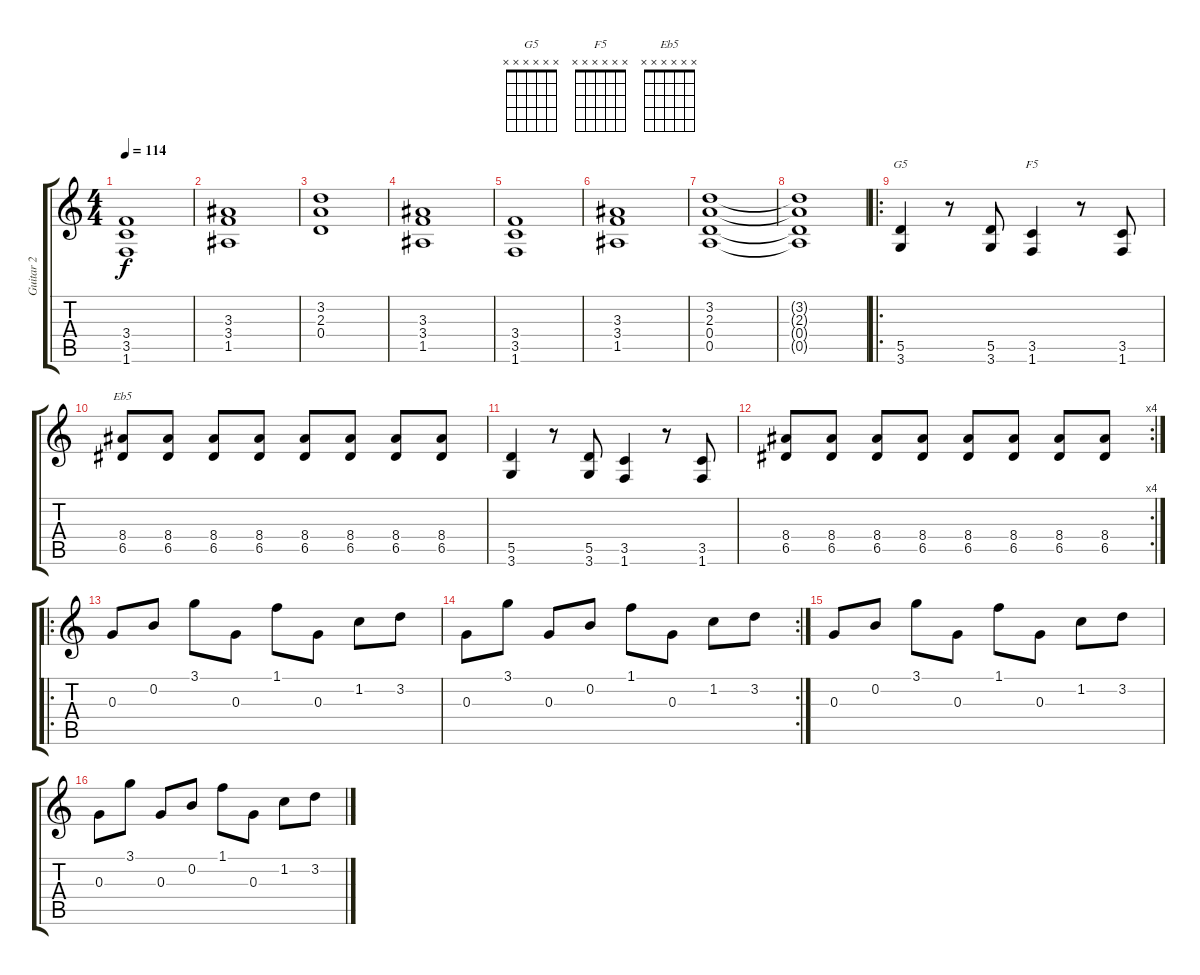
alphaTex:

\track ("Guitar 2" "Guitar 2") {instrument overdrivenguitar}
\staff {score tabs}
\tuning (E4 B3 G3 D3 A2 E2) {hide}
\chord ("G5" x x x x x x) {firstfret 0}
\chord ("F5" x x x x x x) {firstfret 0}
\chord ("Eb5" x x x x x x) {firstfret 0}
\ts (4 4)
\tempo 114
\clef g2
\ks c
(3.4 3.5 1.6).1{dy f} |
(3.3 3.4 1.5).1 |
(3.2 2.3 0.4).1 |
(3.3 3.4 1.5).1 |
(3.4 3.5 1.6).1 |
(3.3 3.4 1.5).1 |
(3.2 2.3 0.4 0.5).1 |
(3.2{t} 2.3{t} 0.4{t} 0.5{t}).1 |
\ro
(5.5 3.6).4{ch "G5"} r.8 (5.5 3.6).8 (3.5 1.6).4{ch "F5"} r.8 (3.5 1.6).8 |
(8.4 6.5).8{ch "Eb5"} (8.4 6.5).8 (8.4 6.5).8 (8.4 6.5).8 (8.4 6.5).8 (8.4 6.5).8 (8.4 6.5).8 (8.4 6.5).8 |
(5.5 3.6).4 r.8 (5.5 3.6).8 (3.5 1.6).4 r.8 (3.5 1.6).8 |
\rc 4
(8.4 6.5).8 (8.4 6.5).8 (8.4 6.5).8 (8.4 6.5).8 (8.4 6.5).8 (8.4 6.5).8 (8.4 6.5).8 (8.4 6.5).8 |
\ro
0.3.8 0.2.8 3.1.8 0.3.8 1.1.8 0.3.8 1.2.8 3.2.8 |
\rc 2
0.3.8 3.1.8 0.3.8 0.2.8 1.1.8 0.3.8 1.2.8 3.2.8 |
0.3.8 0.2.8 3.1.8 0.3.8 1.1.8 0.3.8 1.2.8 3.2.8 |
0.3.8 3.1.8 0.3.8 0.2.8 1.1.8 0.3.8 1.2.8 3.2.8
